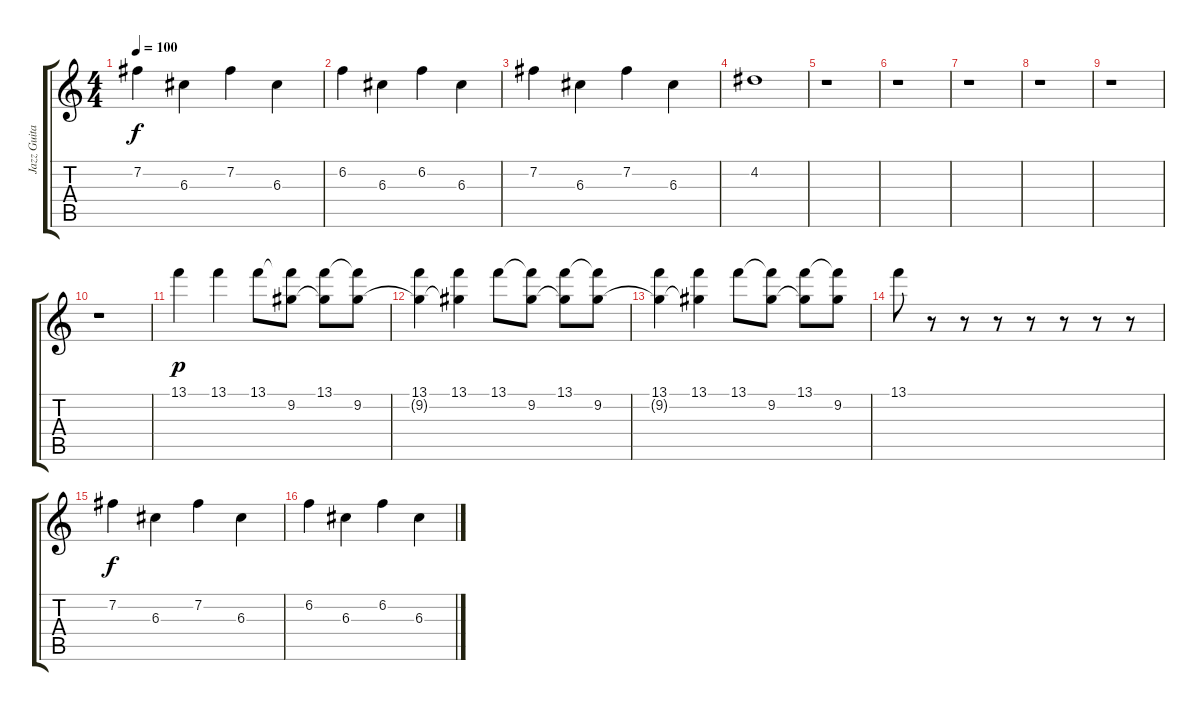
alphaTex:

\track ("Jazz Guitar" "Jazz Guita") {instrument electricguitarjazz}
\staff {score tabs}
\tuning (E4 B3 G3 D3 A2 E2) {hide}
\ts (4 4)
\tempo 100
\clef g2
\ks c
7.2.4{dy f} 6.3.4 7.2.4 6.3.4 |
6.2.4 6.3.4 6.2.4 6.3.4 |
7.2.4 6.3.4 7.2.4 6.3.4 |
4.2.1 |
r.1 |
r.1 |
r.1 |
r.1 |
r.1 |
r.1 |
13.1.4{dy p} 13.1.4 13.1.8 (13.1{t} 9.2).8 (13.1 9.2{t}).8 (13.1{t} 9.2).8 |
(13.1 9.2{t}).4 (13.1 9.2{t}).4 13.1.8 (13.1{t} 9.2).8 (13.1 9.2{t}).8 (13.1{t} 9.2).8 |
(13.1 9.2{t}).4 (13.1 9.2{t}).4 13.1.8 (13.1{t} 9.2).8 (13.1 9.2{t}).8 (13.1{t} 9.2).8 |
13.1.8 r.8 r.8 r.8 r.8 r.8 r.8 r.8 |
7.2.4{dy f} 6.3.4 7.2.4 6.3.4 |
6.2.4 6.3.4 6.2.4 6.3.4
